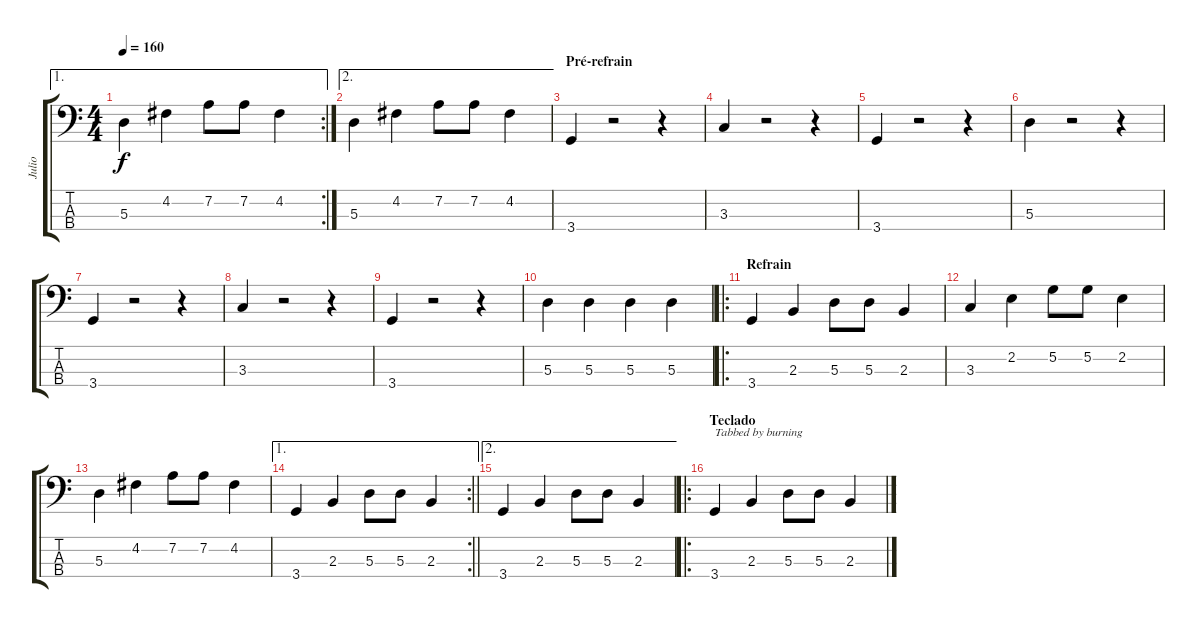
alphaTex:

\track ("Julio" "Julio") {instrument electricbassfinger}
\staff {score tabs}
\tuning (G2 D2 A1 E1) {hide}
\ae 1
\rc 2
\ts (4 4)
\tempo 160
\clef f4
\ks c
5.3.4{dy f} 4.2.4 7.2.8 7.2.8 4.2.4 |
\ae 2
5.3.4 4.2.4 7.2.8 7.2.8 4.2.4 |
\section ("" "Pré-refrain")
3.4.4 r.2 r.4 |
3.3.4 r.2 r.4 |
3.4.4 r.2 r.4 |
5.3.4 r.2 r.4 |
3.4.4 r.2 r.4 |
3.3.4 r.2 r.4 |
3.4.4 r.2 r.4 |
5.3.4 5.3.4 5.3.4 5.3.4 |
\ro
\section ("" "Refrain")
3.4.4 2.3.4 5.3.8 5.3.8 2.3.4 |
3.3.4 2.2.4 5.2.8 5.2.8 2.2.4 |
5.3.4 4.2.4 7.2.8 7.2.8 4.2.4 |
\ae 1
\rc 2
\barLineRight lightlight
3.4.4 2.3.4 5.3.8 5.3.8 2.3.4 |
\ae 2
3.4.4 2.3.4 5.3.8 5.3.8 2.3.4 |
\ro
\section ("" "Teclado")
3.4.4{txt "Tabbed by burning"} 2.3.4 5.3.8 5.3.8 2.3.4
